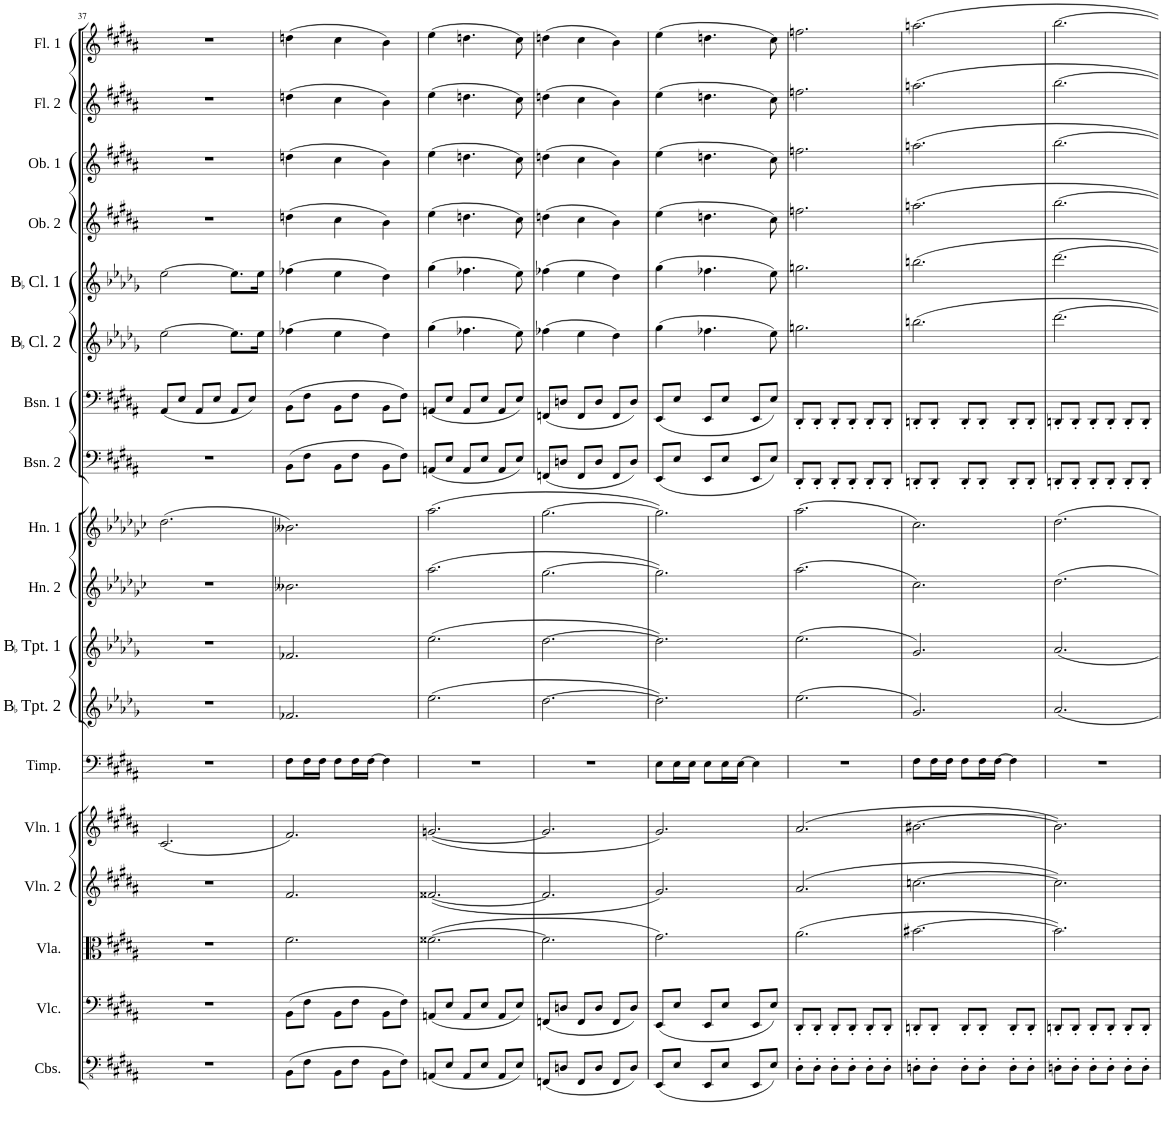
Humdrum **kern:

**kern	**kern	**kern	**kern	**kern	**kern	**kern	**kern	**kern	**kern	**kern	**kern	**kern	**kern	**kern	**kern	**kern	**kern
*part18	*part17	*part16	*part15	*part14	*part13	*part12	*part11	*part10	*part9	*part8	*part7	*part6	*part5	*part4	*part3	*part2	*part1
*staff18	*staff17	*staff16	*staff15	*staff14	*staff13	*staff12	*staff11	*staff10	*staff9	*staff8	*staff7	*staff6	*staff5	*staff4	*staff3	*staff2	*staff1
*I"Contrabass	*I"Violoncello	*I"Viola	*I"Violin 2	*I"Violin 1	*I"Timpani (D#, F#, E)	*I"BaccidentalFlat Trumpet 2	*I"BaccidentalFlat Trumpet 1	*I"Horn 2	*I"Horn 1	*I"Bassoon 2	*I"Bassoon 1	*I"BaccidentalFlat Clarinet 2	*I"BaccidentalFlat Clarinet 1	*I"Oboe 2	*I"Oboe 1	*I"Flute 2	*I"Flute 1
*I'Cbs.	*I'Vlc.	*I'Vla.	*I'Vln. 2	*I'Vln. 1	*I'Timp.	*I'BaccidentalFlat Tpt. 2	*I'BaccidentalFlat Tpt. 1	*I'Hn. 2	*I'Hn. 1	*I'Bsn. 2	*I'Bsn. 1	*I'BaccidentalFlat Cl. 2	*I'BaccidentalFlat Cl. 1	*I'Ob. 2	*I'Ob. 1	*I'Fl. 2	*I'Fl. 1
!!LO:PB:g=z
*clefFv4	*clefF4	*clefC3	*clefG2	*clefG2	*clefF4	*clefG2	*clefG2	*clefG2	*clefG2	*clefF4	*clefF4	*clefG2	*clefG2	*clefG2	*clefG2	*clefG2	*clefG2
*	*	*	*	*	*	*Trd1c2	*Trd1c2	*Trd4c7	*Trd4c7	*	*	*Trd1c2	*Trd1c2	*	*	*	*
*k[f#c#g#d#a#]	*k[f#c#g#d#a#]	*k[f#c#g#d#a#]	*k[f#c#g#d#a#]	*k[f#c#g#d#a#]	*k[f#c#g#d#a#]	*k[b-e-a-d-g-]	*k[b-e-a-d-g-]	*k[b-e-a-d-g-c-]	*k[b-e-a-d-g-c-]	*k[f#c#g#d#a#]	*k[f#c#g#d#a#]	*k[b-e-a-d-g-]	*k[b-e-a-d-g-]	*k[f#c#g#d#a#]	*k[f#c#g#d#a#]	*k[f#c#g#d#a#]	*k[f#c#g#d#a#]
*M3/4	*M3/4	*M3/4	*M3/4	*M3/4	*M3/4	*M3/4	*M3/4	*M3/4	*M3/4	*M3/4	*M3/4	*M3/4	*M3/4	*M3/4	*M3/4	*M3/4	*M3/4
=37	=37	=37	=37	=37	=37	=37	=37	=37	=37	=37	=37	=37	=37	=37	=37	=37	=37
2.r	2.r	2.r	2.r	(2.c#/	2.r	2.r	2.r	2.r	(2.dd-\	2.r	(8AA#/L	[2ee-\	[2ee-\	2.r	2.r	2.r	2.r
.	.	.	.	.	.	.	.	.	.	.	8E/J	.	.	.	.	.	.
.	.	.	.	.	.	.	.	.	.	.	8AA#/L	.	.	.	.	.	.
.	.	.	.	.	.	.	.	.	.	.	8E/J	.	.	.	.	.	.
.	.	.	.	.	.	.	.	.	.	.	8AA#/L	8.ee-\L]	8.ee-\L]	.	.	.	.
.	.	.	.	.	.	.	.	.	.	.	8E/J)	.	.	.	.	.	.
.	.	.	.	.	.	.	.	.	.	.	.	16ee-\Jk	16ee-\Jk	.	.	.	.
=38	=38	=38	=38	=38	=38	=38	=38	=38	=38	=38	=38	=38	=38	=38	=38	=38	=38
(8BBB\L	(8BB\L	2.f#\	2.f#/	2.f#/)	8F#\L	2.f-X/	2.f-X/	2.b--X\	2.b--X\)	(8BB\L	(8BB\L	(4ff-X\	(4ff-X\	(4ddn\	(4ddn\	(4ddn\	(4ddn\
8FF#\J	8F#\J	.	.	.	16F#\L	.	.	.	.	8F#\J	8F#\J	.	.	.	.	.	.
.	.	.	.	.	16F#\JJ	.	.	.	.	.	.	.	.	.	.	.	.
8BBB\L	8BB\L	.	.	.	8F#\L	.	.	.	.	8BB\L	8BB\L	4ee-\	4ee-\	4cc#\	4cc#\	4cc#\	4cc#\
8FF#\J	8F#\J	.	.	.	16F#\L	.	.	.	.	8F#\J	8F#\J	.	.	.	.	.	.
.	.	.	.	.	[16F#\JJ	.	.	.	.	.	.	.	.	.	.	.	.
8BBB\L	8BB\L	.	.	.	4F#\]	.	.	.	.	8BB\L	8BB\L	4dd-\)	4dd-\)	4b\)	4b\)	4b\)	4b\)
8FF#\J)	8F#\J)	.	.	.	.	.	.	.	.	8F#\J)	8F#\J)	.	.	.	.	.	.
=39	=39	=39	=39	=39	=39	=39	=39	=39	=39	=39	=39	=39	=39	=39	=39	=39	=39
(8AAAn/L	(8AAn/L	([2.f##X\	([2.f##X/	([2.gn/	2.r	(2.ee-\	(2.ee-\	(2.aa-\	(2.aa-\	(8AAn/L	(8AAn/L	(4gg-\	(4gg-\	(4ee\	(4ee\	(4ee\	(4ee\
8EE/J	8E/J	.	.	.	.	.	.	.	.	8E/J	8E/J	.	.	.	.	.	.
8AAA/L	8AA/L	.	.	.	.	.	.	.	.	8AA/L	8AA/L	4.ff-X\	4.ff-X\	4.ddn\	4.ddn\	4.ddn\	4.ddn\
8EE/J	8E/J	.	.	.	.	.	.	.	.	8E/J	8E/J	.	.	.	.	.	.
8AAA/L	8AA/L	.	.	.	.	.	.	.	.	8AA/L	8AA/L	.	.	.	.	.	.
8EE/J)	8E/J)	.	.	.	.	.	.	.	.	8E/J)	8E/J)	8ee-\)	8ee-\)	8cc#\)	8cc#\)	8cc#\)	8cc#\)
=40	=40	=40	=40	=40	=40	=40	=40	=40	=40	=40	=40	=40	=40	=40	=40	=40	=40
(8FFFn/L	(8FFn/L	2.f##\]	2.f##/]	2.g/]	2.r	[2.dd-\	[2.dd-\	[2.gg-\	[2.gg-\	(8FFn/L	(8FFn/L	(4ff-X\	(4ff-X\	(4ddn\	(4ddn\	(4ddn\	(4ddn\
8DDn/J	8Dn/J	.	.	.	.	.	.	.	.	8Dn/J	8Dn/J	.	.	.	.	.	.
8FFF/L	8FF/L	.	.	.	.	.	.	.	.	8FF/L	8FF/L	4ee-\	4ee-\	4cc#\	4cc#\	4cc#\	4cc#\
8DD/J	8D/J	.	.	.	.	.	.	.	.	8D/J	8D/J	.	.	.	.	.	.
8FFF/L	8FF/L	.	.	.	.	.	.	.	.	8FF/L	8FF/L	4dd-\)	4dd-\)	4b\)	4b\)	4b\)	4b\)
8DD/J)	8D/J)	.	.	.	.	.	.	.	.	8D/J)	8D/J)	.	.	.	.	.	.
=41	=41	=41	=41	=41	=41	=41	=41	=41	=41	=41	=41	=41	=41	=41	=41	=41	=41
(8EEE/L	(8EE/L	2.g#\)	2.g#/)	2.g#/)	8E\L	2.dd-\])	2.dd-\])	2.gg-\])	2.gg-\])	(8EE/L	(8EE/L	(4gg-\	(4gg-\	(4ee\	(4ee\	(4ee\	(4ee\
8EE/J	8E/J	.	.	.	16E\L	.	.	.	.	8E/J	8E/J	.	.	.	.	.	.
.	.	.	.	.	16E\JJ	.	.	.	.	.	.	.	.	.	.	.	.
8EEE/L	8EE/L	.	.	.	8E\L	.	.	.	.	8EE/L	8EE/L	4.ff-X\	4.ff-X\	4.ddn\	4.ddn\	4.ddn\	4.ddn\
8EE/J	8E/J	.	.	.	16E\L	.	.	.	.	8E/J	8E/J	.	.	.	.	.	.
.	.	.	.	.	[16E\JJ	.	.	.	.	.	.	.	.	.	.	.	.
8EEE/L	8EE/L	.	.	.	4E\]	.	.	.	.	8EE/L	8EE/L	.	.	.	.	.	.
8EE/J)	8E/J)	.	.	.	.	.	.	.	.	8E/J)	8E/J)	8ee-\)	8ee-\)	8cc#\)	8cc#\)	8cc#\)	8cc#\)
=42	=42	=42	=42	=42	=42	=42	=42	=42	=42	=42	=42	=42	=42	=42	=42	=42	=42
8DD#'\L	8DD#'/L	(2.a#\	(2.a#/	(2.a#/	2.r	(2.ee-\	(2.ee-\	(2.aa-\	(2.aa-\	8DD#'/L	8DD#'/L	2.ggn\	2.ggn\	2.ffn\	2.ffn\	2.ffn\	2.ffn\
8DD#'\J	8DD#'/J	.	.	.	.	.	.	.	.	8DD#'/J	8DD#'/J	.	.	.	.	.	.
8DD#'\L	8DD#'/L	.	.	.	.	.	.	.	.	8DD#'/L	8DD#'/L	.	.	.	.	.	.
8DD#'\J	8DD#'/J	.	.	.	.	.	.	.	.	8DD#'/J	8DD#'/J	.	.	.	.	.	.
8DD#'\L	8DD#'/L	.	.	.	.	.	.	.	.	8DD#'/L	8DD#'/L	.	.	.	.	.	.
8DD#'\J	8DD#'/J	.	.	.	.	.	.	.	.	8DD#'/J	8DD#'/J	.	.	.	.	.	.
=43	=43	=43	=43	=43	=43	=43	=43	=43	=43	=43	=43	=43	=43	=43	=43	=43	=43
8DDn'\L	8DDn'/L	[2.b#X\	[2.ccn\	[2.b#X\	8F#\L	2.g-/)	2.g-/)	2.cc-\)	2.cc-\)	8DDn'/L	8DDn'/L	2.bbn\	2.bbn\	2.aan\	2.aan\	2.aan\	2.aan\
8DD'\J	8DD'/J	.	.	.	16F#\L	.	.	.	.	8DD'/J	8DD'/J	.	.	.	.	.	.
.	.	.	.	.	16F#\JJ	.	.	.	.	.	.	.	.	.	.	.	.
8DD'\L	8DD'/L	.	.	.	8F#\L	.	.	.	.	8DD'/L	8DD'/L	.	.	.	.	.	.
8DD'\J	8DD'/J	.	.	.	16F#\L	.	.	.	.	8DD'/J	8DD'/J	.	.	.	.	.	.
.	.	.	.	.	[16F#\JJ	.	.	.	.	.	.	.	.	.	.	.	.
8DD'\L	8DD'/L	.	.	.	4F#\]	.	.	.	.	8DD'/L	8DD'/L	.	.	.	.	.	.
8DD'\J	8DD'/J	.	.	.	.	.	.	.	.	8DD'/J	8DD'/J	.	.	.	.	.	.
=44	=44	=44	=44	=44	=44	=44	=44	=44	=44	=44	=44	=44	=44	=44	=44	=44	=44
8DDn'\L	8DDn'/L	2.b#\])	2.cc\])	2.b#\])	2.r	2.a-/	2.a-/	2.dd-\	2.dd-\	8DDn'/L	8DDn'/L	[2.ddd-\	[2.ddd-\	[2.bb\	[2.bb\	[2.bb\	[2.bb\
8DD'\J	8DD'/J	.	.	.	.	.	.	.	.	8DD'/J	8DD'/J	.	.	.	.	.	.
8DD'\L	8DD'/L	.	.	.	.	.	.	.	.	8DD'/L	8DD'/L	.	.	.	.	.	.
8DD'\J	8DD'/J	.	.	.	.	.	.	.	.	8DD'/J	8DD'/J	.	.	.	.	.	.
8DD'\L	8DD'/L	.	.	.	.	.	.	.	.	8DD'/L	8DD'/L	.	.	.	.	.	.
8DD'\J	8DD'/J	.	.	.	.	.	.	.	.	8DD'/J	8DD'/J	.	.	.	.	.	.
=	=	=	=	=	=	=	=	=	=	=	=	=	=	=	=	=	=
*-	*-	*-	*-	*-	*-	*-	*-	*-	*-	*-	*-	*-	*-	*-	*-	*-	*-
